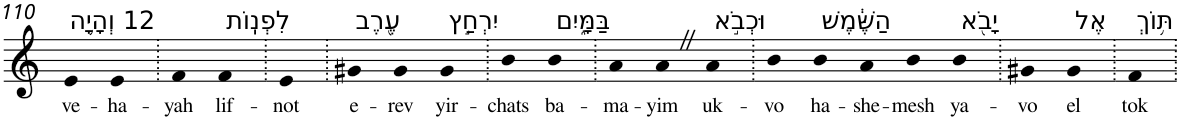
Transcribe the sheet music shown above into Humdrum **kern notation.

**kern	**text
*part1	*part1
*staff1	*staff1
*I"Piano	*
*I'Pno	*
!!LO:PB:g=z
*clefG2	*
*k[]	*
=110	=110
!LO:TX:a:t=12 וְהָיָ֥ה	!
!	!LO:LY:b
4e	ve-
!	!LO:LY:b
4e	-ha-
=111.	=111.
!	!LO:LY:b
4f	-yah
!LO:TX:a:t=לִפְנֽוֹת	!
!	!LO:LY:b
4f	lif-
=112.	=112.
!	!LO:LY:b
4e	-not
=113.	=113.
!LO:TX:a:t=עֶ֖רֶב	!
!	!LO:LY:b
4g#X	e-
!	!LO:LY:b
4g#	-rev
!LO:TX:a:t=יִרְחַ֣ץ	!
!	!LO:LY:b
4g#	yir-
=114.	=114.
!	!LO:LY:b
4b	-chats
!LO:TX:a:t=בַּמָּ֑יִם	!
!	!LO:LY:b
4b	ba-
=115.	=115.
!	!LO:LY:b
4a	-ma-
!	!LO:LY:b
4aZ	-yim
!LO:TX:a:t=וּכְבֹ֣א	!
!	!LO:LY:b
4a	uk-
=116.	=116.
!	!LO:LY:b
4b	-vo
!LO:TX:a:t=הַשֶּׁ֔מֶשׁ	!
!	!LO:LY:b
4b	ha-
!	!LO:LY:b
4a	-she-
!	!LO:LY:b
4b	-mesh
!LO:TX:a:t=יָבֹ֖א	!
!	!LO:LY:b
4b	ya-
=117.	=117.
!	!LO:LY:b
4g#X	-vo
!LO:TX:a:t=אֶל	!
!	!LO:LY:b
4g#	el
=118.	=118.
!LO:TX:a:t=תּ֥וֹךְ	!
!	!LO:LY:b
4f	tok
=.	=.
*-	*-
